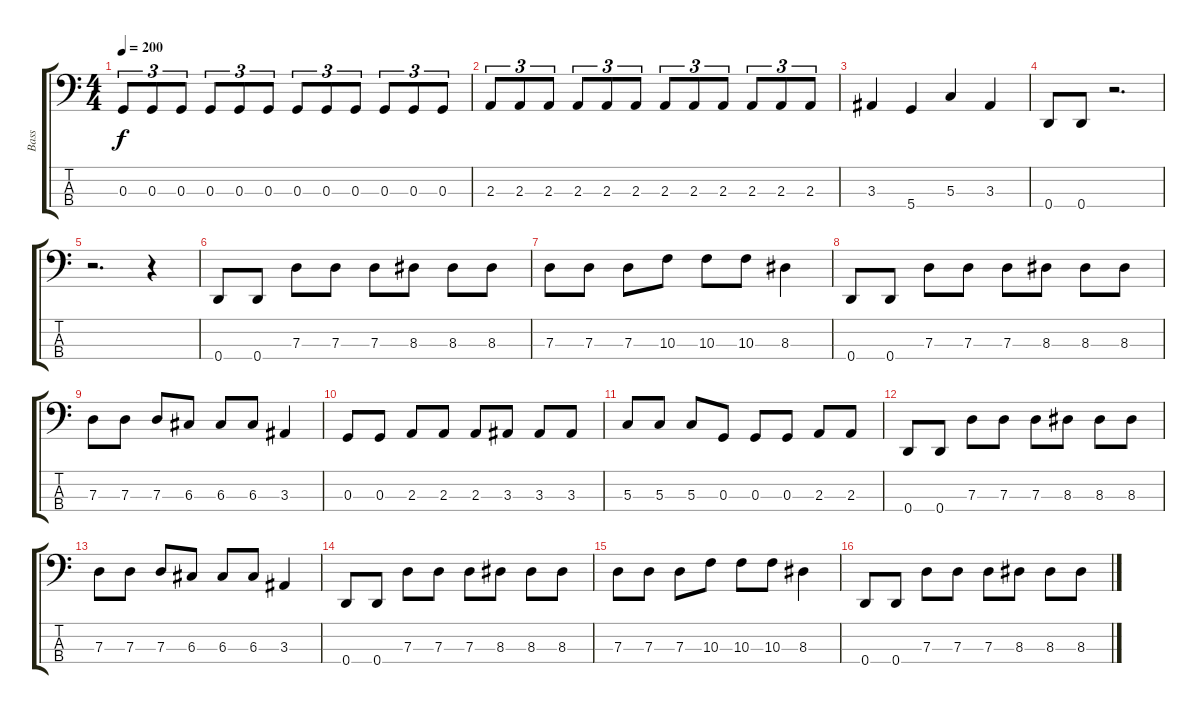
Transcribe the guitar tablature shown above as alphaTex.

\track ("Bass" "Bass") {instrument electricbasspick}
\staff {score tabs}
\tuning (F2 C2 G1 D1) {hide}
\ts (4 4)
\tempo 200
\clef f4
\ks c
0.3.8{tu (3 2) dy f} 0.3.8{tu (3 2)} 0.3.8{tu (3 2)} 0.3.8{tu (3 2)} 0.3.8{tu (3 2)} 0.3.8{tu (3 2)} 0.3.8{tu (3 2)} 0.3.8{tu (3 2)} 0.3.8{tu (3 2)} 0.3.8{tu (3 2)} 0.3.8{tu (3 2)} 0.3.8{tu (3 2)} |
2.3.8{tu (3 2)} 2.3.8{tu (3 2)} 2.3.8{tu (3 2)} 2.3.8{tu (3 2)} 2.3.8{tu (3 2)} 2.3.8{tu (3 2)} 2.3.8{tu (3 2)} 2.3.8{tu (3 2)} 2.3.8{tu (3 2)} 2.3.8{tu (3 2)} 2.3.8{tu (3 2)} 2.3.8{tu (3 2)} |
3.3.4 5.4.4 5.3.4 3.3.4 |
0.4.8 0.4.8 r.2{d} |
r.2{d} r.4 |
0.4.8 0.4.8 7.3.8 7.3.8 7.3.8 8.3.8 8.3.8 8.3.8 |
7.3.8 7.3.8 7.3.8 10.3.8 10.3.8 10.3.8 8.3.4 |
0.4.8 0.4.8 7.3.8 7.3.8 7.3.8 8.3.8 8.3.8 8.3.8 |
7.3.8 7.3.8 7.3.8 6.3.8 6.3.8 6.3.8 3.3.4 |
0.3.8 0.3.8 2.3.8 2.3.8 2.3.8 3.3.8 3.3.8 3.3.8 |
5.3.8 5.3.8 5.3.8 0.3.8 0.3.8 0.3.8 2.3.8 2.3.8 |
0.4.8 0.4.8 7.3.8 7.3.8 7.3.8 8.3.8 8.3.8 8.3.8 |
7.3.8 7.3.8 7.3.8 6.3.8 6.3.8 6.3.8 3.3.4 |
0.4.8 0.4.8 7.3.8 7.3.8 7.3.8 8.3.8 8.3.8 8.3.8 |
7.3.8 7.3.8 7.3.8 10.3.8 10.3.8 10.3.8 8.3.4 |
0.4.8 0.4.8 7.3.8 7.3.8 7.3.8 8.3.8 8.3.8 8.3.8
